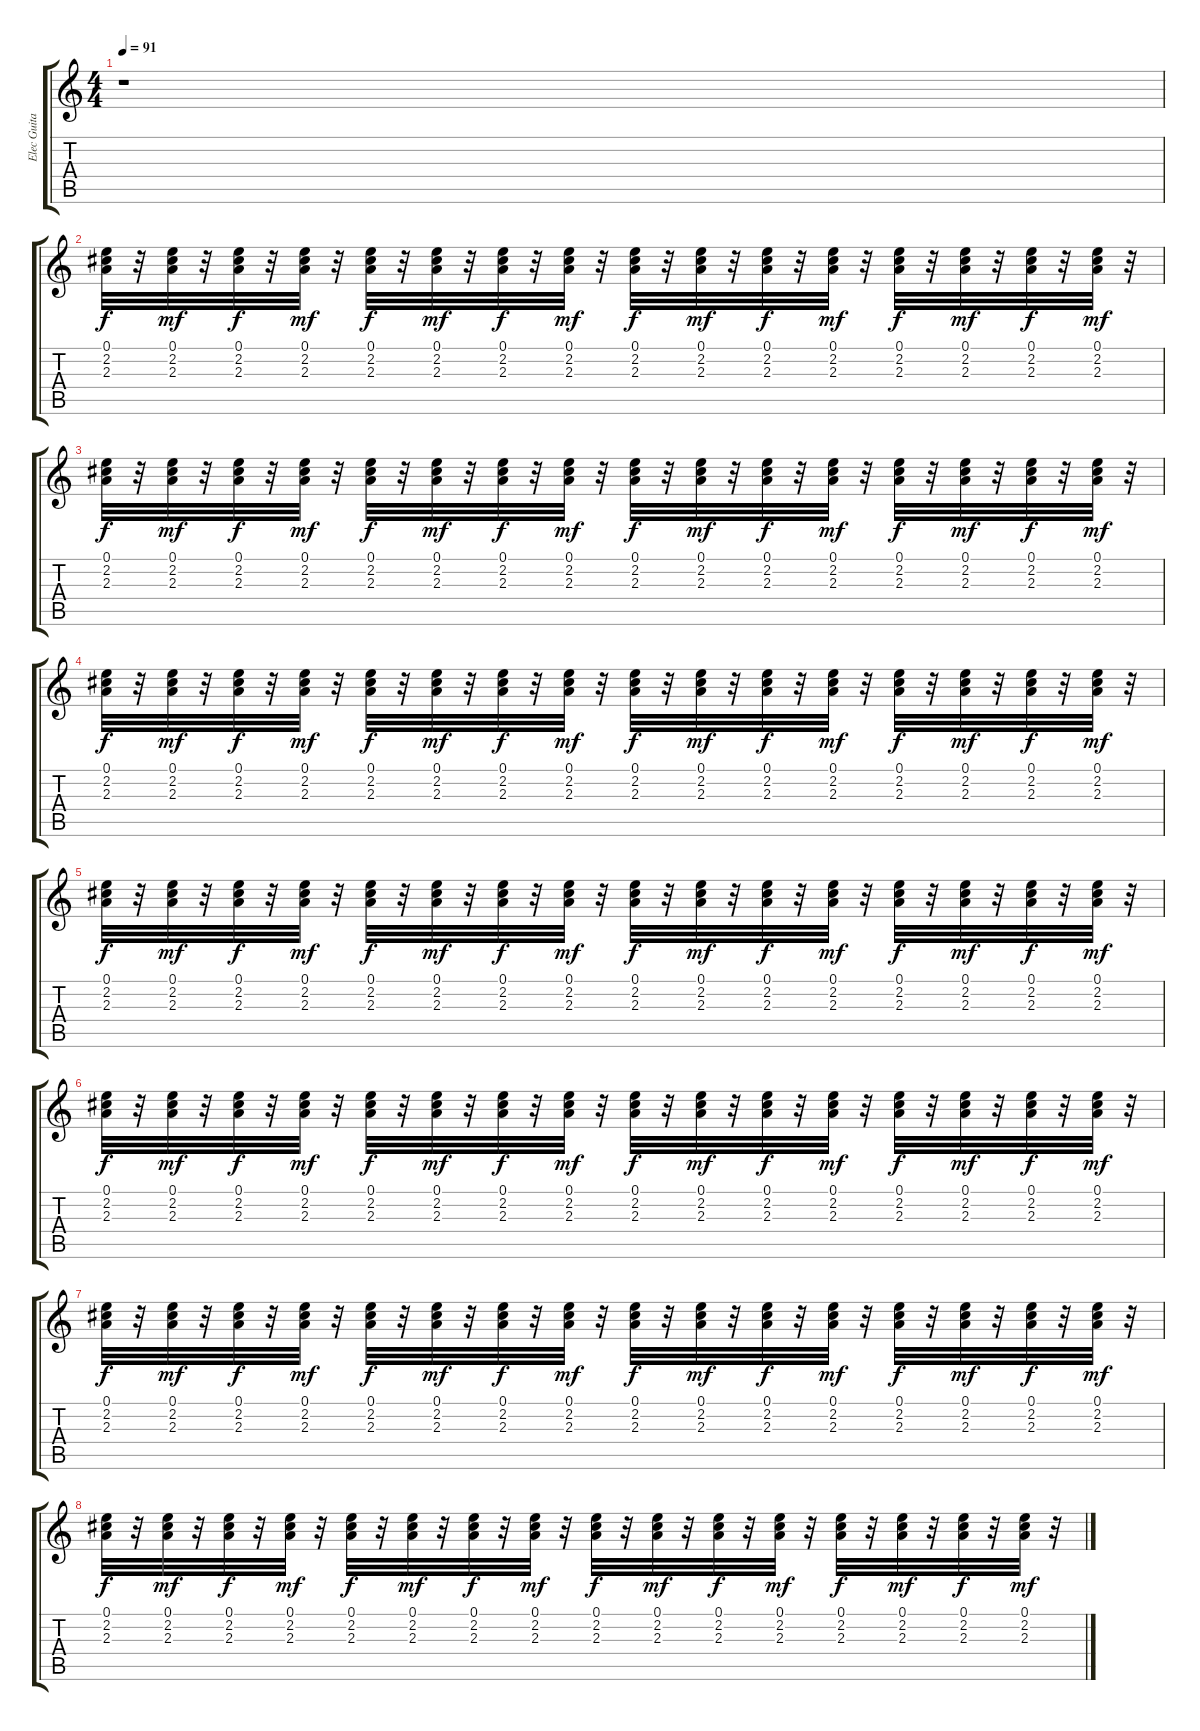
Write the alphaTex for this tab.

\track ("Elec Guitar" "Elec Guita") {instrument electricguitarjazz}
\staff {score tabs}
\tuning (E4 B3 G3 D3 A2 E2) {hide}
\ts (4 4)
\tempo 91
\clef g2
\ks c
r.1{dy f} |
(0.1 2.2 2.3).32 r.32 (0.1 2.2 2.3).32{dy mf} r.32 (0.1 2.2 2.3).32{dy f} r.32 (0.1 2.2 2.3).32{dy mf} r.32 (0.1 2.2 2.3).32{dy f} r.32 (0.1 2.2 2.3).32{dy mf} r.32 (0.1 2.2 2.3).32{dy f} r.32 (0.1 2.2 2.3).32{dy mf} r.32 (0.1 2.2 2.3).32{dy f} r.32 (0.1 2.2 2.3).32{dy mf} r.32 (0.1 2.2 2.3).32{dy f} r.32 (0.1 2.2 2.3).32{dy mf} r.32 (0.1 2.2 2.3).32{dy f} r.32 (0.1 2.2 2.3).32{dy mf} r.32 (0.1 2.2 2.3).32{dy f} r.32 (0.1 2.2 2.3).32{dy mf} r.32 |
(0.1 2.2 2.3).32{dy f} r.32 (0.1 2.2 2.3).32{dy mf} r.32 (0.1 2.2 2.3).32{dy f} r.32 (0.1 2.2 2.3).32{dy mf} r.32 (0.1 2.2 2.3).32{dy f} r.32 (0.1 2.2 2.3).32{dy mf} r.32 (0.1 2.2 2.3).32{dy f} r.32 (0.1 2.2 2.3).32{dy mf} r.32 (0.1 2.2 2.3).32{dy f} r.32 (0.1 2.2 2.3).32{dy mf} r.32 (0.1 2.2 2.3).32{dy f} r.32 (0.1 2.2 2.3).32{dy mf} r.32 (0.1 2.2 2.3).32{dy f} r.32 (0.1 2.2 2.3).32{dy mf} r.32 (0.1 2.2 2.3).32{dy f} r.32 (0.1 2.2 2.3).32{dy mf} r.32 |
(0.1 2.2 2.3).32{dy f} r.32 (0.1 2.2 2.3).32{dy mf} r.32 (0.1 2.2 2.3).32{dy f} r.32 (0.1 2.2 2.3).32{dy mf} r.32 (0.1 2.2 2.3).32{dy f} r.32 (0.1 2.2 2.3).32{dy mf} r.32 (0.1 2.2 2.3).32{dy f} r.32 (0.1 2.2 2.3).32{dy mf} r.32 (0.1 2.2 2.3).32{dy f} r.32 (0.1 2.2 2.3).32{dy mf} r.32 (0.1 2.2 2.3).32{dy f} r.32 (0.1 2.2 2.3).32{dy mf} r.32 (0.1 2.2 2.3).32{dy f} r.32 (0.1 2.2 2.3).32{dy mf} r.32 (0.1 2.2 2.3).32{dy f} r.32 (0.1 2.2 2.3).32{dy mf} r.32 |
(0.1 2.2 2.3).32{dy f} r.32 (0.1 2.2 2.3).32{dy mf} r.32 (0.1 2.2 2.3).32{dy f} r.32 (0.1 2.2 2.3).32{dy mf} r.32 (0.1 2.2 2.3).32{dy f} r.32 (0.1 2.2 2.3).32{dy mf} r.32 (0.1 2.2 2.3).32{dy f} r.32 (0.1 2.2 2.3).32{dy mf} r.32 (0.1 2.2 2.3).32{dy f} r.32 (0.1 2.2 2.3).32{dy mf} r.32 (0.1 2.2 2.3).32{dy f} r.32 (0.1 2.2 2.3).32{dy mf} r.32 (0.1 2.2 2.3).32{dy f} r.32 (0.1 2.2 2.3).32{dy mf} r.32 (0.1 2.2 2.3).32{dy f} r.32 (0.1 2.2 2.3).32{dy mf} r.32 |
(0.1 2.2 2.3).32{dy f} r.32 (0.1 2.2 2.3).32{dy mf} r.32 (0.1 2.2 2.3).32{dy f} r.32 (0.1 2.2 2.3).32{dy mf} r.32 (0.1 2.2 2.3).32{dy f} r.32 (0.1 2.2 2.3).32{dy mf} r.32 (0.1 2.2 2.3).32{dy f} r.32 (0.1 2.2 2.3).32{dy mf} r.32 (0.1 2.2 2.3).32{dy f} r.32 (0.1 2.2 2.3).32{dy mf} r.32 (0.1 2.2 2.3).32{dy f} r.32 (0.1 2.2 2.3).32{dy mf} r.32 (0.1 2.2 2.3).32{dy f} r.32 (0.1 2.2 2.3).32{dy mf} r.32 (0.1 2.2 2.3).32{dy f} r.32 (0.1 2.2 2.3).32{dy mf} r.32 |
(0.1 2.2 2.3).32{dy f} r.32 (0.1 2.2 2.3).32{dy mf} r.32 (0.1 2.2 2.3).32{dy f} r.32 (0.1 2.2 2.3).32{dy mf} r.32 (0.1 2.2 2.3).32{dy f} r.32 (0.1 2.2 2.3).32{dy mf} r.32 (0.1 2.2 2.3).32{dy f} r.32 (0.1 2.2 2.3).32{dy mf} r.32 (0.1 2.2 2.3).32{dy f} r.32 (0.1 2.2 2.3).32{dy mf} r.32 (0.1 2.2 2.3).32{dy f} r.32 (0.1 2.2 2.3).32{dy mf} r.32 (0.1 2.2 2.3).32{dy f} r.32 (0.1 2.2 2.3).32{dy mf} r.32 (0.1 2.2 2.3).32{dy f} r.32 (0.1 2.2 2.3).32{dy mf} r.32 |
(0.1 2.2 2.3).32{dy f} r.32 (0.1 2.2 2.3).32{dy mf} r.32 (0.1 2.2 2.3).32{dy f} r.32 (0.1 2.2 2.3).32{dy mf} r.32 (0.1 2.2 2.3).32{dy f} r.32 (0.1 2.2 2.3).32{dy mf} r.32 (0.1 2.2 2.3).32{dy f} r.32 (0.1 2.2 2.3).32{dy mf} r.32 (0.1 2.2 2.3).32{dy f} r.32 (0.1 2.2 2.3).32{dy mf} r.32 (0.1 2.2 2.3).32{dy f} r.32 (0.1 2.2 2.3).32{dy mf} r.32 (0.1 2.2 2.3).32{dy f} r.32 (0.1 2.2 2.3).32{dy mf} r.32 (0.1 2.2 2.3).32{dy f} r.32 (0.1 2.2 2.3).32{dy mf} r.32
